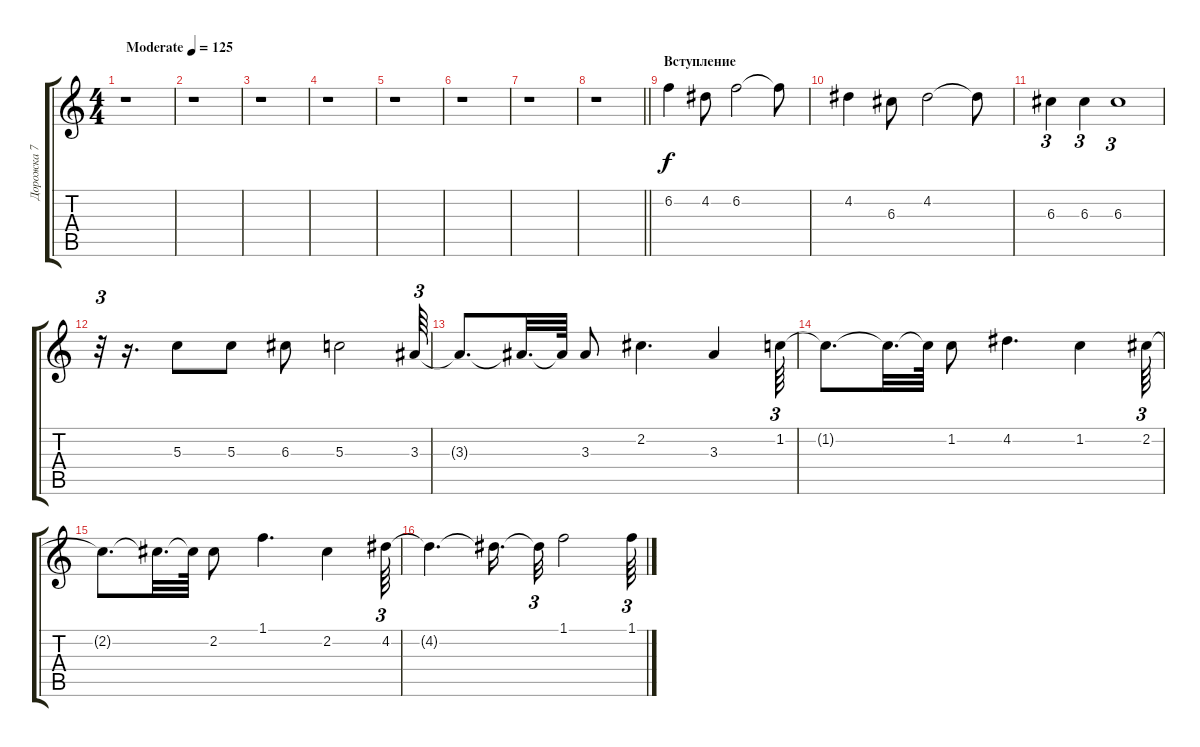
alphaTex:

\track ("Дорожка 7" "Дорожка 7") {instrument overdrivenguitar}
\staff {score tabs}
\tuning (E4 B3 G3 D3 A2 E2) {hide}
\ts (4 4)
\tempo (125 "Moderate")
\clef g2
\ks c
r.1{dy f instrument overdrivenguitar} |
r.1 |
r.1 |
r.1 |
r.1 |
r.1 |
r.1 |
\barLineRight lightlight
r.1 |
\section ("" "Вступление")
6.2.4{instrument fx5brightness} 4.2.8 6.2.2 6.2{t}.8 |
4.2.4 6.3.8 4.2.2 4.2{t}.8 |
6.3.4{tu (3 2)} 6.3.4{tu (3 2)} 6.3.1{tu (3 2)} |
r.32{tu (3 2)} r.16{d} 5.3.8 5.3.8 6.3.8 5.3.2 3.3.64{tu (3 2)} |
3.3{t}.8{d} 3.3{t}.32{d} 3.3{t}.64 3.3.8 2.2.4{d} 3.3.4 1.2.64{tu (3 2)} |
1.2{t}.8{d} 1.2{t}.32{d} 1.2{t}.64 1.2.8 4.2.4{d} 1.2.4 2.2.64{tu (3 2)} |
2.2{t}.8{d} 2.2{t}.32{d} 2.2{t}.64 2.2.8 1.1.4{d} 2.2.4 4.2.64{tu (3 2)} |
4.2{t}.4{d} 4.2{t}.16{d} 4.2{t}.32{tu (3 2)} 1.1.2 1.1.64{tu (3 2)}
